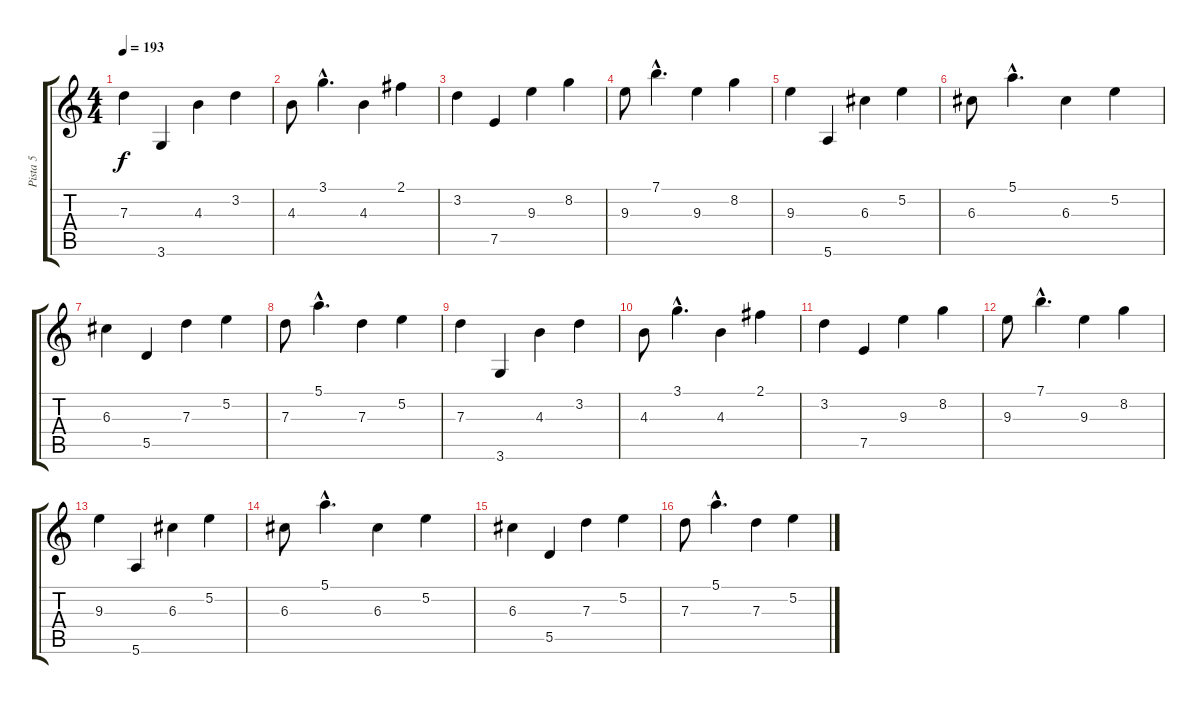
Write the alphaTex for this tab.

\track ("Pista 5" "Pista 5") {instrument acousticguitarnylon}
\staff {score tabs}
\tuning (E4 B3 G3 D3 A2 E2) {hide}
\ts (4 4)
\tempo 193
\clef g2
\ks c
7.3.4{dy f} 3.6.4 4.3.4 3.2.4 |
4.3.8 3.1{hac}.4{d} 4.3.4 2.1.4 |
3.2.4 7.5.4 9.3.4 8.2.4 |
9.3.8 7.1{hac}.4{d} 9.3.4 8.2.4 |
9.3.4 5.6.4 6.3.4 5.2.4 |
6.3.8 5.1{hac}.4{d} 6.3.4 5.2.4 |
6.3.4 5.5.4 7.3.4 5.2.4 |
7.3.8 5.1{hac}.4{d} 7.3.4 5.2.4 |
7.3.4 3.6.4 4.3.4 3.2.4 |
4.3.8 3.1{hac}.4{d} 4.3.4 2.1.4 |
3.2.4 7.5.4 9.3.4 8.2.4 |
9.3.8 7.1{hac}.4{d} 9.3.4 8.2.4 |
9.3.4 5.6.4 6.3.4 5.2.4 |
6.3.8 5.1{hac}.4{d} 6.3.4 5.2.4 |
6.3.4 5.5.4 7.3.4 5.2.4 |
7.3.8 5.1{hac}.4{d} 7.3.4 5.2.4
